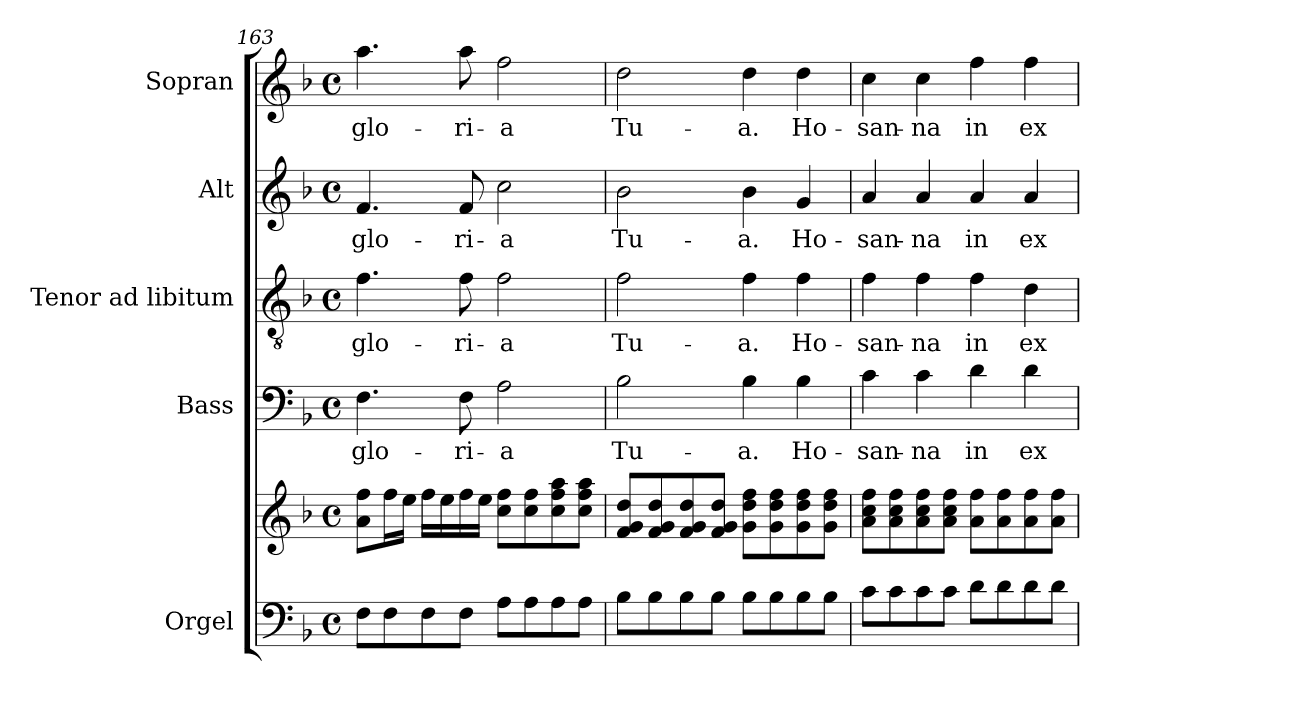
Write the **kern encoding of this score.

**kern	**kern	**kern	**text	**kern	**text	**kern	**text	**kern	**text
*part5	*part5	*part4	*part4	*part3	*part3	*part2	*part2	*part1	*part1
*staff6	*staff5	*staff4	*staff4	*staff3	*staff3	*staff2	*staff2	*staff1	*staff1
*I"Orgel	*	*I"Bass	*	*I"Tenor ad libitum	*	*I"Alt	*	*I"Sopran	*
*I'Org.	*	*I'B.	*	*I'T.	*	*I'A.	*	*I'S.	*
*clefF4	*clefG2	*clefF4	*	*clefGv2	*	*clefG2	*	*clefG2	*
*k[b-]	*k[b-]	*k[b-]	*	*k[b-]	*	*k[b-]	*	*k[b-]	*
*F:	*F:	*F:	*	*F:	*	*F:	*	*F:	*
*M4/4	*M4/4	*M4/4	*	*M4/4	*	*M4/4	*	*M4/4	*
*met(c)	*met(c)	*met(c)	*	*met(c)	*	*met(c)	*	*met(c)	*
=163	=163	=163	=163	=163	=163	=163	=163	=163	=163
!	!	!	!LO:LY:b	!	!LO:LY:b	!	!LO:LY:b	!	!LO:LY:b
8F\L	8a\ 8ff\L	4.F\	glo-	4.f\	glo-	4.f/	glo-	4.aa\	glo-
8F\	16ff\L	.	.	.	.	.	.	.	.
.	16ee\JJ	.	.	.	.	.	.	.	.
8F\	16ff\LL	.	.	.	.	.	.	.	.
.	16ee\	.	.	.	.	.	.	.	.
!	!	!	!LO:LY:b	!	!LO:LY:b	!	!LO:LY:b	!	!LO:LY:b
8F\J	16ff\	8F\	-ri-	8f\	-ri-	8f/	-ri-	8aa\	-ri-
.	16ee\JJ	.	.	.	.	.	.	.	.
!	!	!	!LO:LY:b	!	!LO:LY:b	!	!LO:LY:b	!	!LO:LY:b
8A\L	8cc\ 8ff\L	2A\	-a	2f\	-a	2cc\	-a	2ff\	-a
8A\	8cc\ 8ff\	.	.	.	.	.	.	.	.
8A\	8cc\ 8ff\ 8aa\	.	.	.	.	.	.	.	.
8A\J	8cc\ 8ff\ 8aa\J	.	.	.	.	.	.	.	.
=164	=164	=164	=164	=164	=164	=164	=164	=164	=164
!	!	!	!LO:LY:b	!	!LO:LY:b	!	!LO:LY:b	!	!LO:LY:b
8B-\L	8f/ 8g/ 8dd/L	2B-\	Tu-	2f\	Tu-	2b-\	Tu-	2dd\	Tu-
8B-\	8f/ 8g/ 8dd/	.	.	.	.	.	.	.	.
8B-\	8f/ 8g/ 8dd/	.	.	.	.	.	.	.	.
8B-\J	8f/ 8g/ 8dd/J	.	.	.	.	.	.	.	.
!	!	!	!LO:LY:b	!	!LO:LY:b	!	!LO:LY:b	!	!LO:LY:b
8B-\L	8g\ 8dd\ 8ff\L	4B-\	-a.	4f\	-a.	4b-\	-a.	4dd\	-a.
8B-\	8g\ 8dd\ 8ff\	.	.	.	.	.	.	.	.
!	!	!	!LO:LY:b	!	!LO:LY:b	!	!LO:LY:b	!	!LO:LY:b
8B-\	8g\ 8dd\ 8ff\	4B-\	Ho-	4f\	Ho-	4g/	Ho-	4dd\	Ho-
8B-\J	8g\ 8dd\ 8ff\J	.	.	.	.	.	.	.	.
=165	=165	=165	=165	=165	=165	=165	=165	=165	=165
!	!	!	!LO:LY:b	!	!LO:LY:b	!	!LO:LY:b	!	!LO:LY:b
8c\L	8a\ 8cc\ 8ff\L	4c\	-san-	4f\	-san-	4a/	-san-	4cc\	-san-
8c\	8a\ 8cc\ 8ff\	.	.	.	.	.	.	.	.
!	!	!	!LO:LY:b	!	!LO:LY:b	!	!LO:LY:b	!	!LO:LY:b
8c\	8a\ 8cc\ 8ff\	4c\	-na	4f\	-na	4a/	-na	4cc\	-na
8c\J	8a\ 8cc\ 8ff\J	.	.	.	.	.	.	.	.
!	!	!	!LO:LY:b	!	!LO:LY:b	!	!LO:LY:b	!	!LO:LY:b
8d\L	8a\ 8ff\L	4d\	in	4f\	in	4a/	in	4ff\	in
8d\	8a\ 8ff\	.	.	.	.	.	.	.	.
!	!	!	!LO:LY:b	!	!LO:LY:b	!	!LO:LY:b	!	!LO:LY:b
8d\	8a\ 8ff\	4d\	ex-	4d\	ex-	4a/	ex-	4ff\	ex-
8d\J	8a\ 8ff\J	.	.	.	.	.	.	.	.
=	=	=	=	=	=	=	=	=	=
*-	*-	*-	*-	*-	*-	*-	*-	*-	*-
